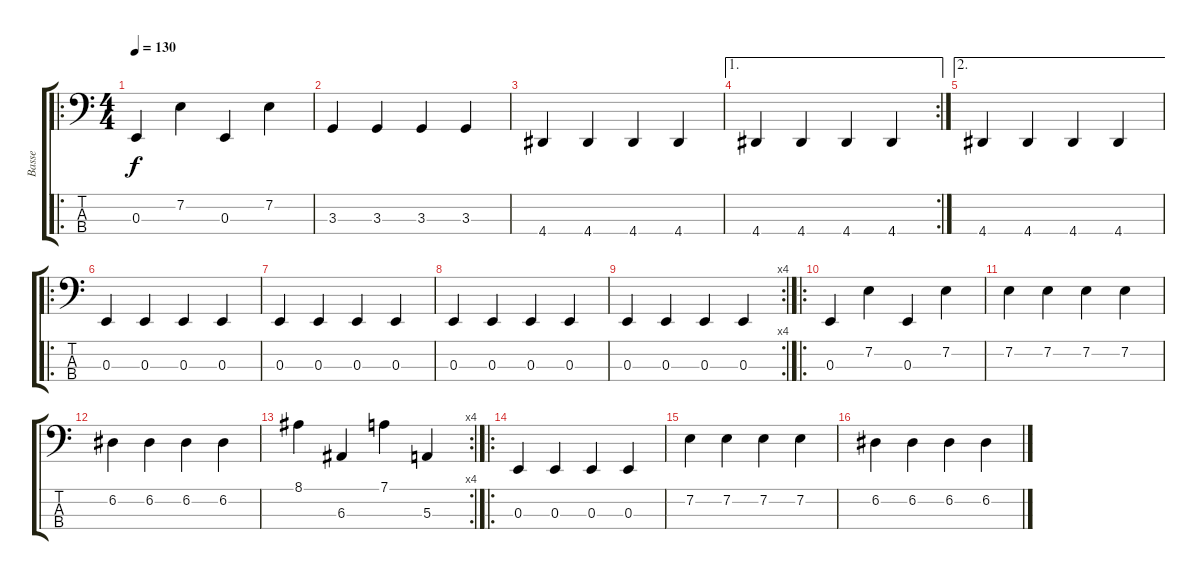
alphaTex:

\track ("Basse" "Basse") {instrument electricbassfinger}
\staff {score tabs}
\tuning (D2 A1 E1 B0) {hide}
\ro
\ts (4 4)
\tempo 130
\clef f4
\ks c
0.3.4{dy f} 7.2.4 0.3.4 7.2.4 |
3.3.4 3.3.4 3.3.4 3.3.4 |
4.4.4 4.4.4 4.4.4 4.4.4 |
\ae 1
\rc 2
4.4.4 4.4.4 4.4.4 4.4.4 |
\ae 2
4.4.4 4.4.4 4.4.4 4.4.4 |
\ro
0.3.4 0.3.4 0.3.4 0.3.4 |
0.3.4 0.3.4 0.3.4 0.3.4 |
0.3.4 0.3.4 0.3.4 0.3.4 |
\rc 4
0.3.4 0.3.4 0.3.4 0.3.4 |
\ro
0.3.4 7.2.4 0.3.4 7.2.4 |
7.2.4 7.2.4 7.2.4 7.2.4 |
6.2.4 6.2.4 6.2.4 6.2.4 |
\rc 4
8.1.4 6.3.4 7.1.4 5.3.4 |
\ro
0.3.4 0.3.4 0.3.4 0.3.4 |
7.2.4 7.2.4 7.2.4 7.2.4 |
6.2.4 6.2.4 6.2.4 6.2.4
